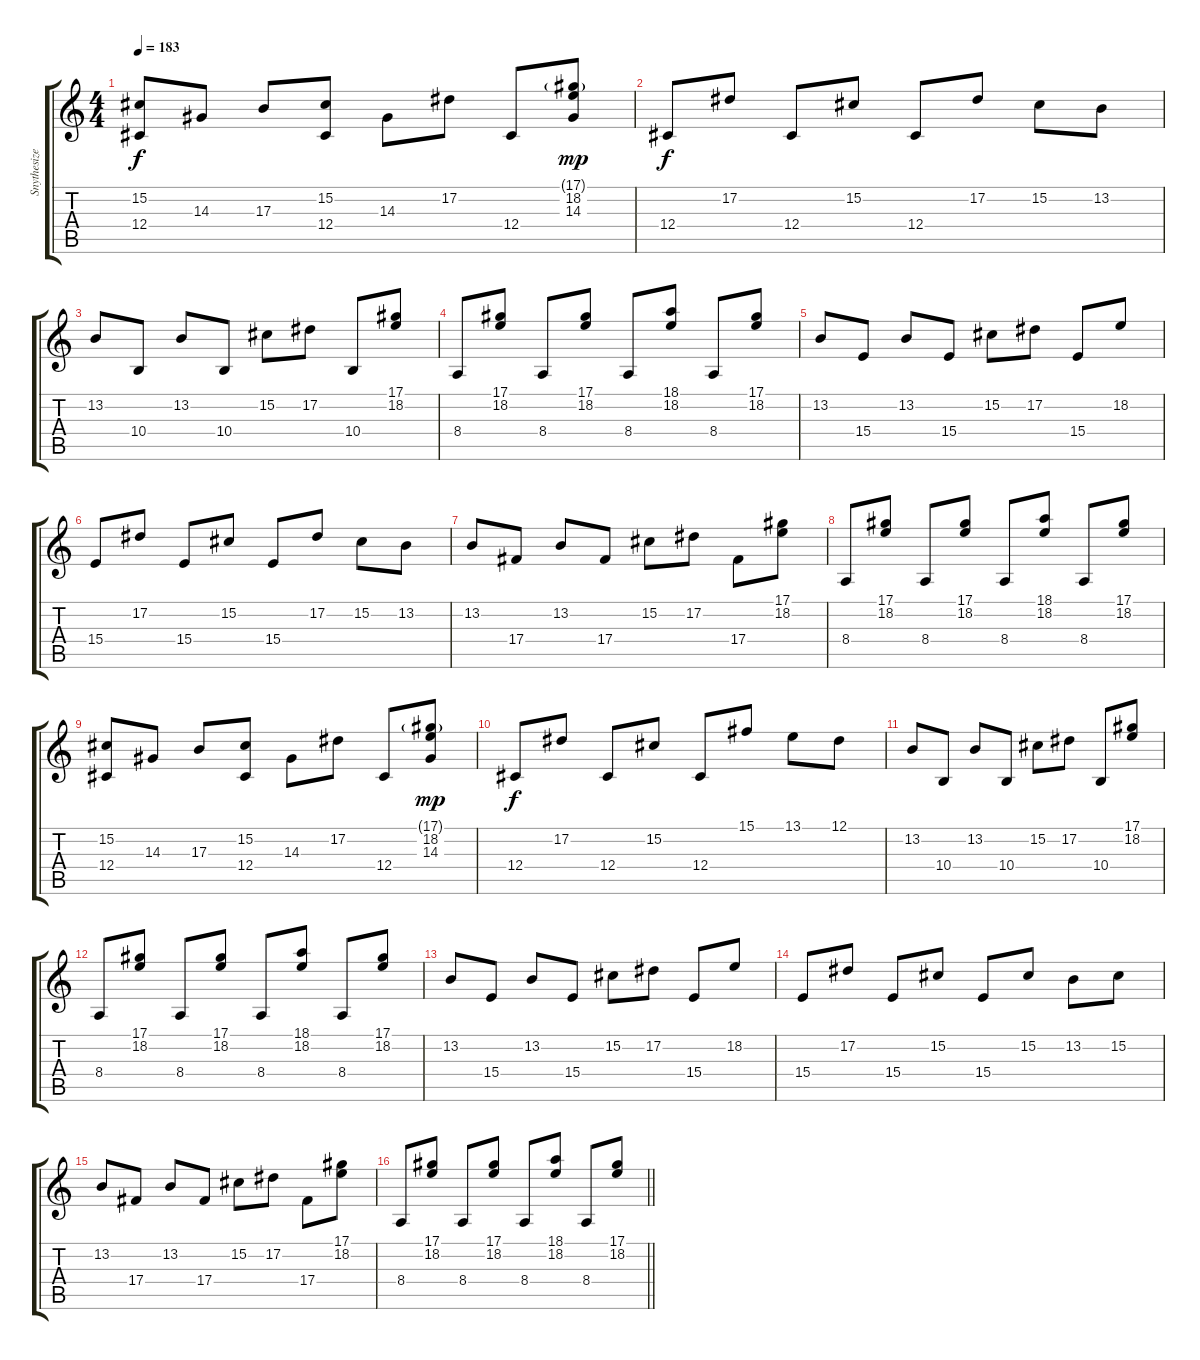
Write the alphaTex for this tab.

\track ("Snythesizer" "Snythesize") {instrument lead1square}
\staff {score tabs}
\tuning (Eb4 Bb3 Gb3 Db3 Ab2 Db2) {hide}
\ts (4 4)
\tempo 183
\clef g2
\ks c
(15.2 12.4).8{dy f} 14.3.8 17.3.8 (15.2 12.4).8 14.3.8 17.2.8 12.4.8 (17.1{g} 18.2 14.3).8{dy mp} |
12.4.8{dy f} 17.2.8 12.4.8 15.2.8 12.4.8 17.2.8 15.2.8 13.2.8 |
13.2.8 10.4.8 13.2.8 10.4.8 15.2.8 17.2.8 10.4.8 (17.1 18.2).8 |
8.4.8 (17.1 18.2).8 8.4.8 (17.1 18.2).8 8.4.8 (18.1 18.2).8 8.4.8 (17.1 18.2).8 |
13.2.8 15.4.8 13.2.8 15.4.8 15.2.8 17.2.8 15.4.8 18.2.8 |
15.4.8 17.2.8 15.4.8 15.2.8 15.4.8 17.2.8 15.2.8 13.2.8 |
13.2.8 17.4.8 13.2.8 17.4.8 15.2.8 17.2.8 17.4.8 (17.1 18.2).8 |
8.4.8 (17.1 18.2).8 8.4.8 (17.1 18.2).8 8.4.8 (18.1 18.2).8 8.4.8 (17.1 18.2).8 |
(15.2 12.4).8 14.3.8 17.3.8 (15.2 12.4).8 14.3.8 17.2.8 12.4.8 (17.1{g} 18.2 14.3).8{dy mp} |
12.4.8{dy f} 17.2.8 12.4.8 15.2.8 12.4.8 15.1.8 13.1.8 12.1.8 |
13.2.8 10.4.8 13.2.8 10.4.8 15.2.8 17.2.8 10.4.8 (17.1 18.2).8 |
8.4.8 (17.1 18.2).8 8.4.8 (17.1 18.2).8 8.4.8 (18.1 18.2).8 8.4.8 (17.1 18.2).8 |
13.2.8 15.4.8 13.2.8 15.4.8 15.2.8 17.2.8 15.4.8 18.2.8 |
15.4.8 17.2.8 15.4.8 15.2.8 15.4.8 15.2.8 13.2.8 15.2.8 |
13.2.8 17.4.8 13.2.8 17.4.8 15.2.8 17.2.8 17.4.8 (17.1 18.2).8 |
\barLineRight lightlight
8.4.8 (17.1 18.2).8 8.4.8 (17.1 18.2).8 8.4.8 (18.1 18.2).8 8.4.8 (17.1 18.2).8
